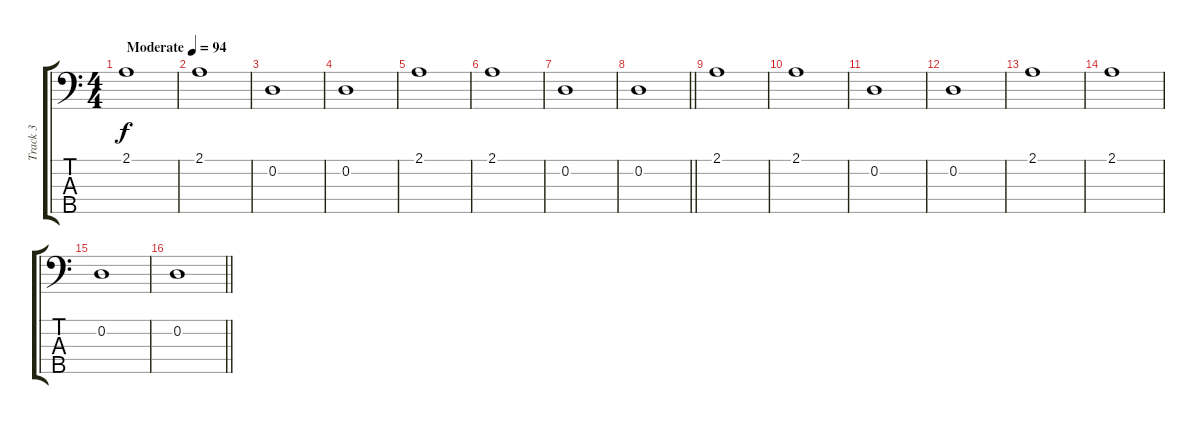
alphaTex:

\track ("Track 3" "Track 3") {instrument electricbassfinger}
\staff {score tabs}
\tuning (G2 D2 A1 E1 B0) {hide}
\ts (4 4)
\tempo (94 "Moderate")
\clef f4
\ks c
2.1.1{dy f instrument electricbassfinger} |
2.1.1 |
0.2.1 |
0.2.1 |
2.1.1 |
2.1.1 |
0.2.1 |
\barLineRight lightlight
0.2.1 |
\section ("" "")
2.1.1 |
2.1.1 |
0.2.1 |
0.2.1 |
2.1.1 |
2.1.1 |
0.2.1 |
\barLineRight lightlight
0.2.1
